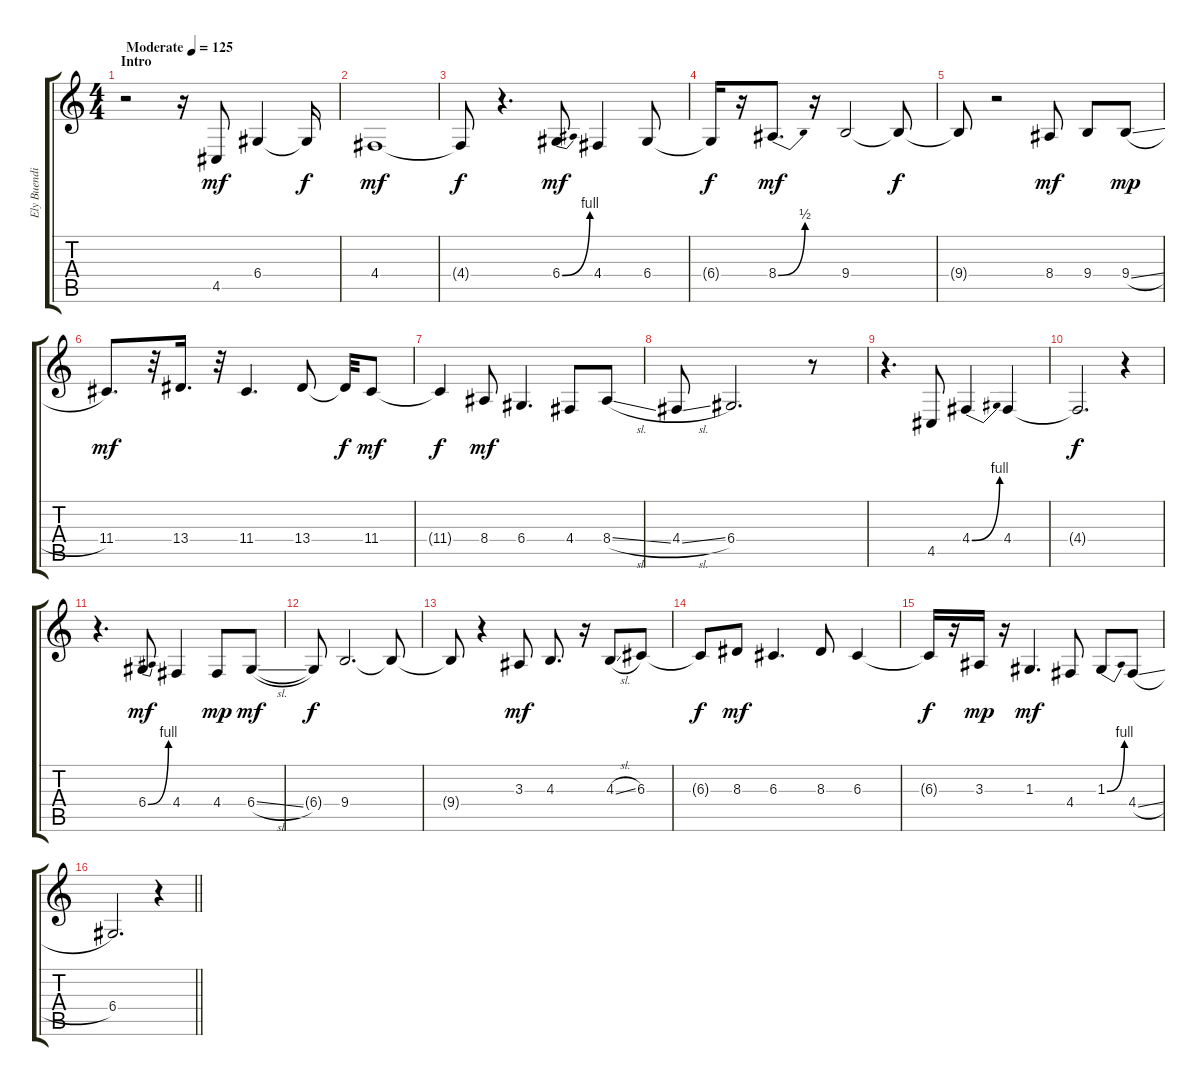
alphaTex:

\track ("Ely Buendia (Vocal)" "Ely Buendi") {instrument sopranosax}
\staff {score tabs}
\tuning (E4 B3 G3 D3 A2 E2) {hide}
\ts (4 4)
\section ("" "Intro")
\tempo (125 "Moderate")
\clef g2
\ks c
r.2{dy mf instrument sopranosax} r.16 4.5.8 6.4.4 6.4{t}.16{dy f} |
4.4.1{dy mf} |
4.4{t}.8{dy f} r.4{d} 6.4{be (bend 0 0 60 4)}.8{dy mf} 4.4.4 6.4.8 |
6.4{t}.16{dy f} r.16 8.4{be (bend 0 0 60 2)}.8{d dy mf} r.16 9.4.2 9.4{t}.8{dy f} |
9.4{t}.8 r.2 8.4.8{dy mf} 9.4.8 9.4{sl}.8{dy mp} |
11.4.8{d dy mf} r.32 13.4.16{d} r.32 11.4.4{d} 13.4.8 13.4{t}.32{dy f} 11.4.8{dy mf} |
11.4{t}.4{dy f} 8.4.8{dy mf} 6.4.4{d} 4.4.8 8.4{sl}.8 |
4.4{sl}.8 6.4.2{d} r.8 |
r.4{d} 4.5.8 4.4{be (bend 0 0 60 4)}.4 4.4.4 |
4.4{t}.2{d dy f} r.4 |
r.4{d} 6.4{be (bend 0 0 60 4)}.8{dy mf} 4.4.4 4.4.8{dy mp} 6.4{sl}.8{dy mf} |
6.4{t}.8{dy f} 9.4.2{d} 9.4{t}.8 |
9.4{t}.8 r.4 3.3.8{dy mf} 4.3.8{d} r.16 4.3{sl}.8 6.3.8 |
6.3{t}.8{dy f} 8.3.8{dy mf} 6.3.4{d} 8.3.8 6.3.4 |
6.3{t}.16{dy f} r.16 3.3.16{dy mp} r.16 1.3.4{d dy mf} 4.4.8 1.3{be (bend 0 0 60 4)}.8 4.4{sl}.8 |
\barLineRight lightlight
6.4.2{d} r.4
